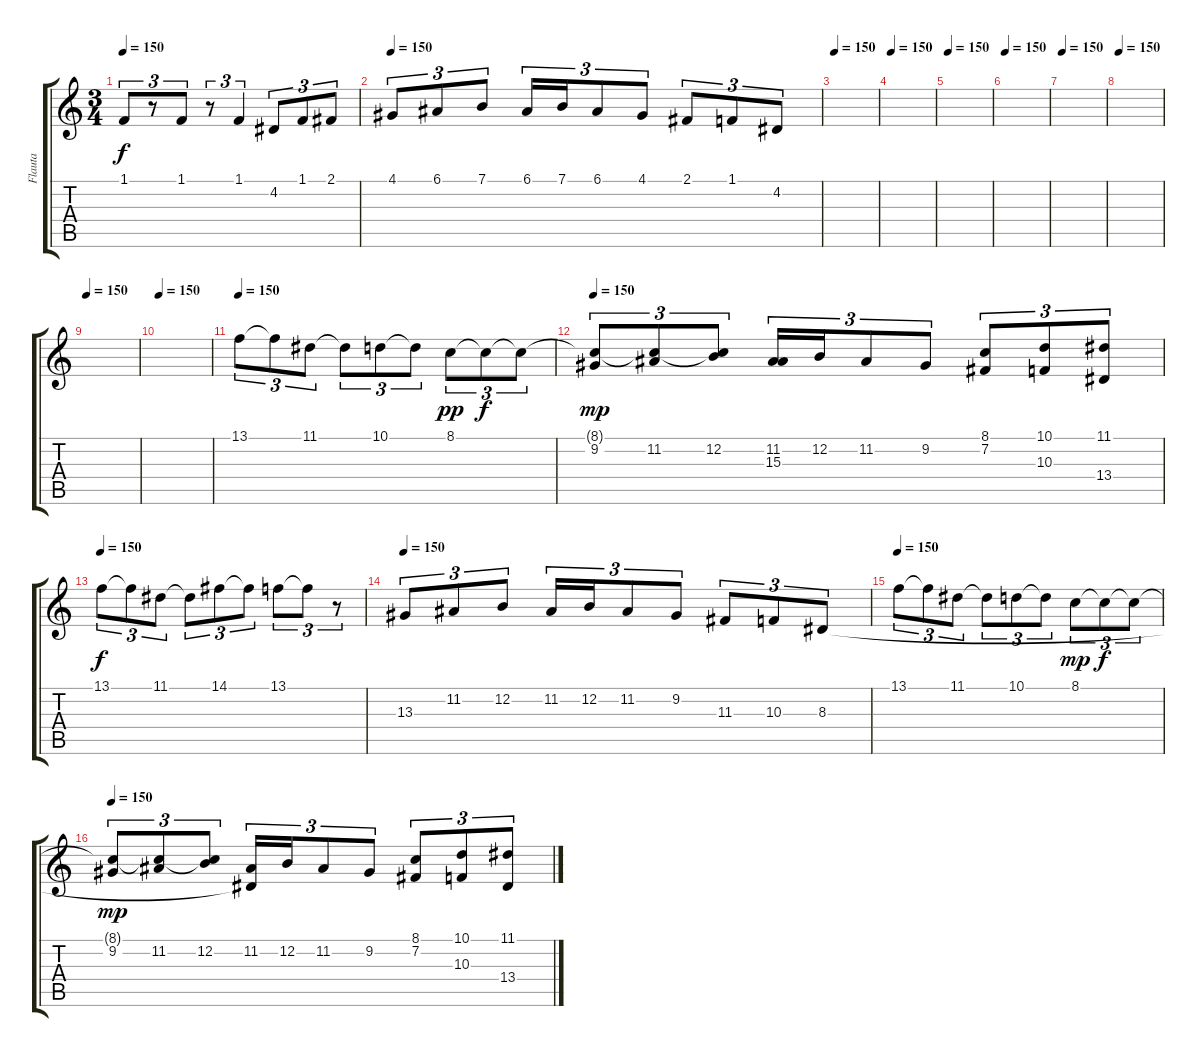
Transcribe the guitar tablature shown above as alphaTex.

\track ("Flauta" "Flauta") {instrument flute}
\staff {score tabs}
\tuning (E4 B3 G3 D3 A2 E2) {hide}
\ts (3 4)
\tempo 150
\clef g2
\ks c
1.1.8{tu (3 2) dy f} r.8{tu (3 2)} 1.1.8{tu (3 2)} r.8{tu (3 2)} 1.1.4{tu (3 2)} 4.2.8{tu (3 2)} 1.1.8{tu (3 2)} 2.1.8{tu (3 2)} |
\tempo 150
4.1.8{tu (3 2)} 6.1.8{tu (3 2)} 7.1.8{tu (3 2)} 6.1.16{tu (3 2)} 7.1.16{tu (3 2)} 6.1.8{tu (3 2)} 4.1.8{tu (3 2)} 2.1.8{tu (3 2)} 1.1.8{tu (3 2)} 4.2.8{tu (3 2)} |
\tempo 150
|
\tempo 150
|
\tempo 150
|
\tempo 150
|
\tempo 150
|
\tempo 150
|
\tempo 150
|
\tempo 150
|
\tempo 150
13.1.8{tu (3 2)} 13.1{t}.8{tu (3 2)} 11.1.8{tu (3 2)} 11.1{t}.8{tu (3 2)} 10.1.8{tu (3 2)} 10.1{t}.8{tu (3 2)} 8.1.8{tu (3 2) dy pp} 8.1{t}.8{tu (3 2) dy f} 8.1{t}.8{tu (3 2)} |
\tempo 150
(8.1{t} 9.2).8{tu (3 2) dy mp} (8.1{t} 11.2).8{tu (3 2)} (8.1{t} 12.2).8{tu (3 2)} (11.2 15.3).16{tu (3 2)} 12.2.16{tu (3 2)} 11.2.8{tu (3 2)} 9.2.8{tu (3 2)} (8.1 7.2).8{tu (3 2)} (10.1 10.3).8{tu (3 2)} (11.1 13.4).8{tu (3 2)} |
\tempo 150
13.1.8{tu (3 2) dy f} 13.1{t}.8{tu (3 2)} 11.1.8{tu (3 2)} 11.1{t}.8{tu (3 2)} 14.1.8{tu (3 2)} 14.1{t}.8{tu (3 2)} 13.1.8{tu (3 2)} 13.1{t}.8{tu (3 2)} r.8{tu (3 2)} |
\tempo 150
13.3.8{tu (3 2)} 11.2.8{tu (3 2)} 12.2.8{tu (3 2)} 11.2.16{tu (3 2)} 12.2.16{tu (3 2)} 11.2.8{tu (3 2)} 9.2.8{tu (3 2)} 11.3.8{tu (3 2)} 10.3.8{tu (3 2)} 8.3.8{tu (3 2)} |
\tempo 150
13.1.8{tu (3 2)} 13.1{t}.8{tu (3 2)} 11.1.8{tu (3 2)} 11.1{t}.8{tu (3 2)} 10.1.8{tu (3 2)} 10.1{t}.8{tu (3 2)} 8.1.8{tu (3 2) dy mp} 8.1{t}.8{tu (3 2) dy f} 8.1{t}.8{tu (3 2)} |
\tempo 150
(8.1{t} 9.2).8{tu (3 2) dy mp} (8.1{t} 11.2).8{tu (3 2)} (8.1{t} 12.2).8{tu (3 2)} (11.2 8.3{t}).16{tu (3 2)} 12.2.16{tu (3 2)} 11.2.8{tu (3 2)} 9.2.8{tu (3 2)} (8.1 7.2).8{tu (3 2)} (10.1 10.3).8{tu (3 2)} (11.1 13.4).8{tu (3 2)}
